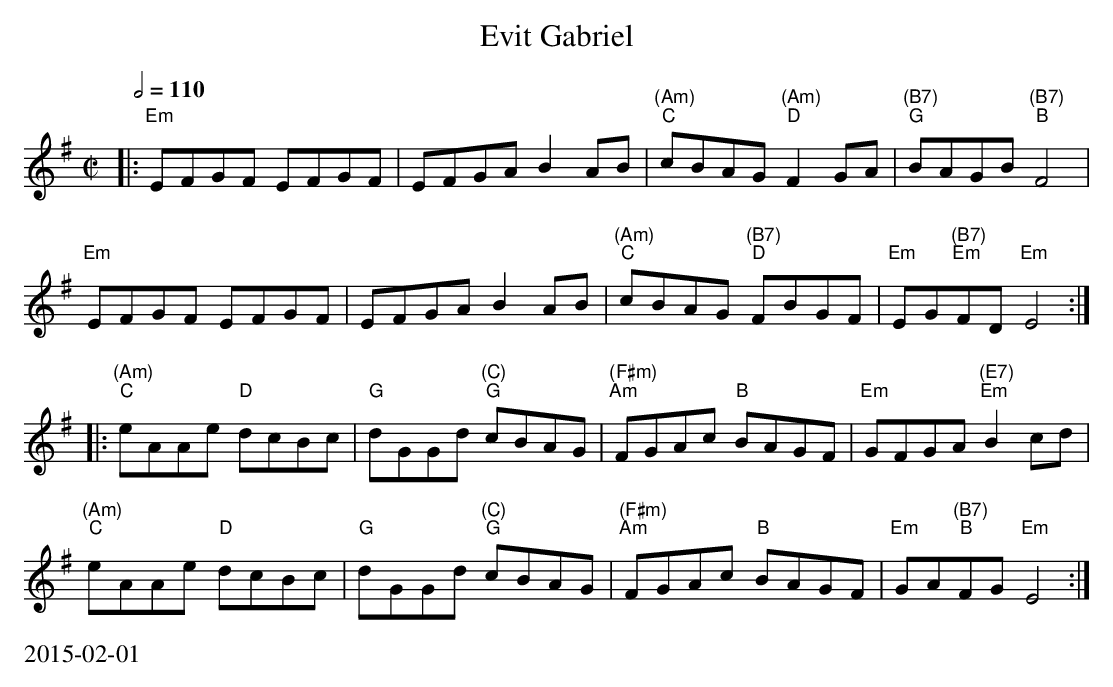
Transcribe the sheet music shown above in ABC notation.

X:1
T:Evit Gabriel
M:C|
L:1/8
Q: 1/2=110
K:Em
|:"Em"EFGF EFGF | EFGA B2AB |"(Am)""C"cBAG "(Am)""D"F2GA |"(B7)""G"BAGB "(B7)""B"F4 |
"Em"EFGF EFGF | EFGA B2AB | "(Am)""C"cBAG "(B7)""D"FBGF | "Em"EG"(B7)""Em"FD "Em"E4 :|
|: "(Am)""C"eAAe "D"dcBc | "G"dGGd "(C)""G"cBAG | "(F#m)""Am"FGAc "B"BAGF | "Em"GFGA "(E7)""Em"B2cd |
"(Am)""C"eAAe "D"dcBc | "G"dGGd "(C)""G"cBAG | "(F#m)""Am"FGAc "B"BAGF| "Em"GA"(B7)""B"FG "Em"E4 :|
